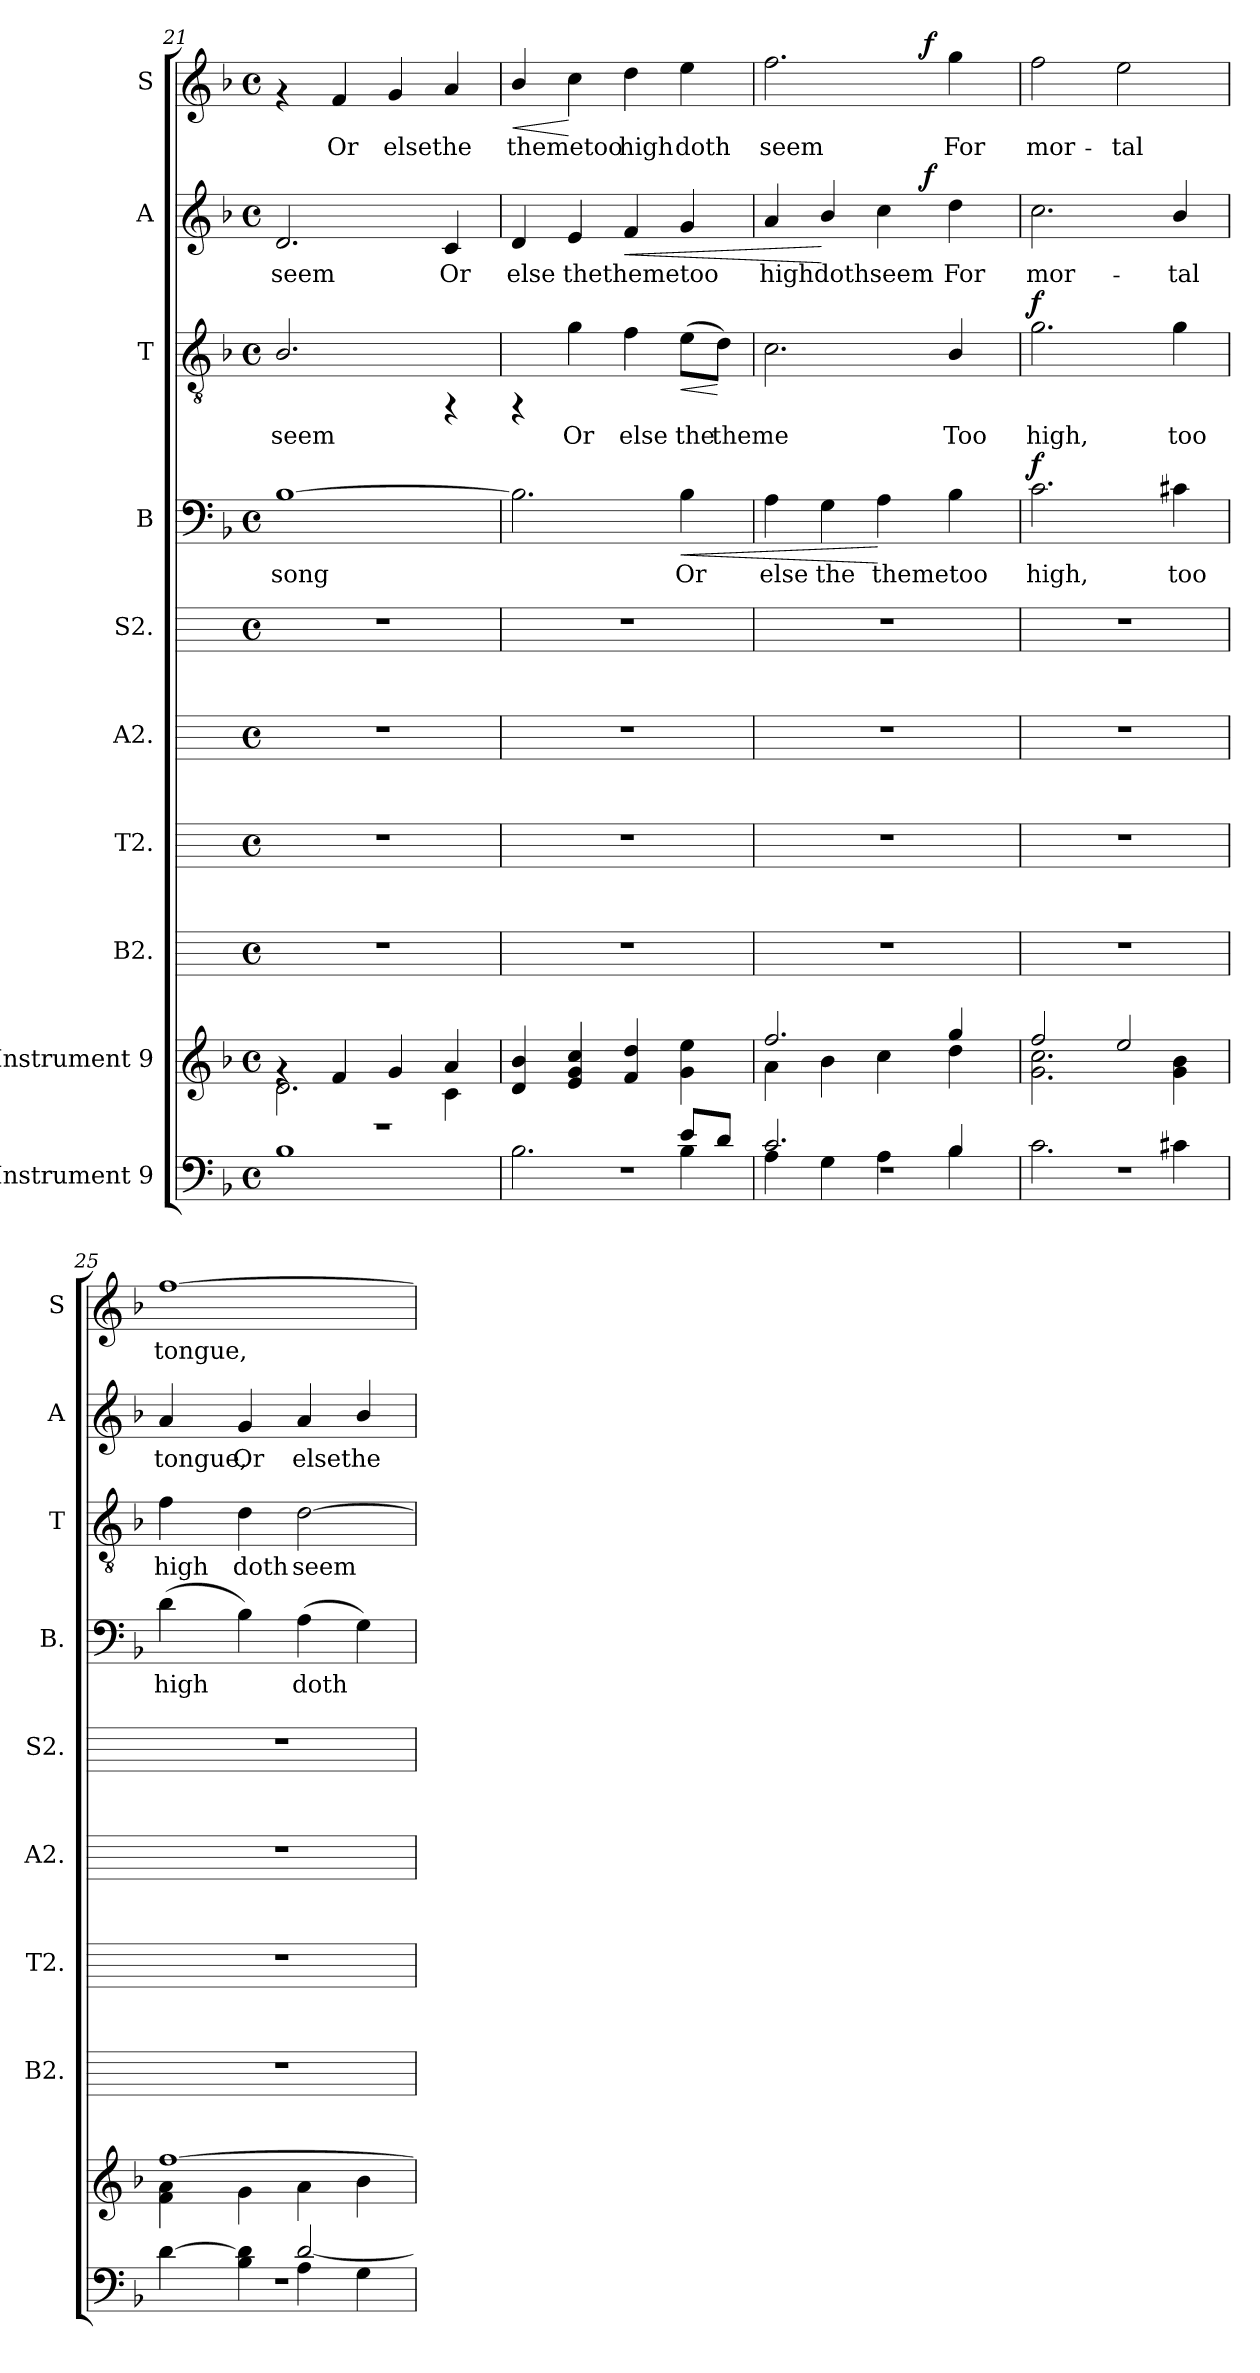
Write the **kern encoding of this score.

**kern	**kern	**kern	**kern	**kern	**kern	**kern	**text	**dynam	**kern	**text	**dynam	**kern	**text	**dynam	**kern	**text	**dynam
*part10	*part9	*part8	*part7	*part6	*part5	*part4	*part4	*part4	*part3	*part3	*part3	*part2	*part2	*part2	*part1	*part1	*part1
*staff10	*staff9	*staff8	*staff7	*staff6	*staff5	*staff4	*staff4	*staff4	*staff3	*staff3	*staff3	*staff2	*staff2	*staff2	*staff1	*staff1	*staff1
*I"Instrument 9	*I"Instrument 9	*I"B2.	*I"T2.	*I"A2.	*I"S2.	*I"B	*	*	*I"T	*	*	*I"A	*	*	*I"S	*	*
*	*	*I'B2.	*I'T2.	*I'A2.	*I'S2.	*I'B.	*	*	*I'T	*	*	*I'A	*	*	*I'S	*	*
*clefF4	*clefG2	*	*	*	*	*clefF4	*	*	*clefGv2	*	*	*clefG2	*	*	*clefG2	*	*
*k[b-]	*k[b-]	*k[]	*k[]	*k[]	*k[]	*k[b-]	*	*	*k[b-]	*	*	*k[b-]	*	*	*k[b-]	*	*
*F:	*F:	*C:	*C:	*C:	*C:	*F:	*	*	*F:	*	*	*F:	*	*	*F:	*	*
*M4/4	*M4/4	*M4/4	*M4/4	*M4/4	*M4/4	*M4/4	*	*	*M4/4	*	*	*M4/4	*	*	*M4/4	*	*
*met(c)	*met(c)	*met(c)	*met(c)	*met(c)	*met(c)	*met(c)	*	*	*met(c)	*	*	*met(c)	*	*	*met(c)	*	*
=21	=21	=21	=21	=21	=21	=21	=21	=21	=21	=21	=21	=21	=21	=21	=21	=21	=21
*^	*^	*	*	*	*	*	*	*	*	*	*	*	*	*	*	*	*
!	!	!	!	!	!	!	!	!	!LO:LY:b:cj	!	!	!LO:LY:b:cj	!	!	!LO:LY:b:cj	!	!	!	!
1r	1B-	4rf	2.d\	1r	1r	1r	1r	[>1B-	song	.	2.B-/	seem	.	2.d/	seem	.	4rf	.	.
!	!	!	!	!	!	!	!	!	!	!	!	!	!	!	!	!	!	!LO:LY:b:cj	!
.	.	4f/	.	.	.	.	.	.	.	.	.	.	.	.	.	.	4f/	Or	.
!	!	!	!	!	!	!	!	!	!	!	!	!	!	!	!	!	!	!LO:LY:b:cj	!
.	.	4g/	.	.	.	.	.	.	.	.	.	.	.	.	.	.	4g/	elsethe	.
!	!	!	!	!	!	!	!	!	!	!	!	!	!	!	!LO:LY:b:cj	!	!	!LO:LY:b:cj	!
.	.	4a/	4c\	.	.	.	.	.	.	.	4rFF	.	.	4c/	Or	.	4a/	.	.
=22	=22	=22	=22	=22	=22	=22	=22	=22	=22	=22	=22	=22	=22	=22	=22	=22	=22	=22	=22
*	*^	*	*	*	*	*	*	*	*	*	*	*	*	*	*	*	*	*	*
!	!	!	!	!	!	!	!	!	!	!LO:LY:b:cj	!	!	!	!	!	!LO:LY:b:cj	!	!	!LO:LY:b:cj	!LO:HP:b
*	*	*	*v	*v	*	*	*	*	*	*	*	*	*	*	*	*	*	*	*	*
1r	2.ryy	2.B-\	4d/ 4b-/	1r	1r	1r	1r	2.B-\]	.	.	4rFF	.	.	4d/	else	.	4b-/	themetoo	<
!	!	!	!	!	!	!	!	!	!	!	!	!LO:LY:b:cj	!	!	!LO:LY:b:cj	!	!	!LO:LY:b:cj	!
.	.	.	4g/ 4e/ 4cc/	.	.	.	.	.	.	.	4g\	Or	.	4e/	thethemetoo	.	4cc\	.	[
!	!	!	!	!	!	!	!	!	!	!	!	!LO:LY:b:cj	!	!	!LO:LY:b:cj	!LO:HP:b	!	!LO:LY:b:cj	!
.	.	.	4f/ 4dd/	.	.	.	.	.	.	.	4f\	else	.	4f/	.	<	4dd\	high	.
!	!	!	!	!	!	!	!	!	!LO:LY:b:cj	!LO:HP:b	!	!LO:LY:b:cj	!LO:HP:b	!	!LO:LY:b:cj	!	!	!LO:LY:b:cj	!
.	8e/L	4B-\	4ee\ 4g\	.	.	.	.	4B-\	Or	<	(>8e\L	the	<	4g/	.	.	4ee\	doth	.
!	!	!	!	!	!	!	!	!	!	!	!	!LO:LY:b:cj	!	!	!	!	!	!	!
.	8d/J	.	.	.	.	.	.	.	.	.	8d\J)	theme	[	.	.	.	.	.	.
=23	=23	=23	=23	=23	=23	=23	=23	=23	=23	=23	=23	=23	=23	=23	=23	=23	=23	=23	=23
*	*	*	*^	*	*	*	*	*	*	*	*	*	*	*	*	*	*	*	*
!	!	!	!	!	!	!	!	!	!	!LO:LY:b:cj	!	!	!LO:LY:b:cj	!	!	!LO:LY:b:cj	!	!	!LO:LY:b:cj	!
*	*	*	*	*	*	*	*	*	*	*	*	*	*	*	*^	*	*	*^	*	*
1r	2.c/	4A\	2.ff/	4a\	1r	1r	1r	1r	4A\	else	.	2.c\	.	.	4a/	2ryy	highdothseem	.	2.ff\	2ryy	seem	.
!	!	!	!	!	!	!	!	!	!	!LO:LY:b:cj	!	!	!	!	!	!	!LO:LY:b:cj	!	!	!	!	!
.	.	4G\	.	4b-\	.	.	.	.	4G\	the	.	.	.	.	4b-/	.	.	[	.	.	.	.
!	!	!	!	!	!	!	!	!	!	!LO:LY:b:cj	!	!	!	!	!	!	!LO:LY:b:cj	!	!	!	!	!
.	.	4A\	.	4cc\	.	.	.	.	4A\	themetoo	[	.	.	.	4cc\	8.ryy	.	.	.	8.ryy	.	.
!	!	!	!	!	!	!	!	!	!	!	!	!	!	!	!	!	!	!LO:DY:a	!	!	!	!LO:DY:a
.	.	.	.	.	.	.	.	.	.	.	.	.	.	.	.	4ryy	.	f	.	4ryy	.	f
!	!	!	!	!	!	!	!	!	!	!LO:LY:b:cj	!	!	!LO:LY:b:cj	!	!	!	!LO:LY:b:cj	!	!	!	!LO:LY:b:cj	!
.	4B-/	4B-\	4gg/	4dd\	.	.	.	.	4B-\	.	.	4B-/	Too	.	4dd\	.	For	.	4gg\	.	For	.
.	.	.	.	.	.	.	.	.	.	.	.	.	.	.	.	16ryy	.	.	.	16ryy	.	.
=24	=24	=24	=24	=24	=24	=24	=24	=24	=24	=24	=24	=24	=24	=24	=24	=24	=24	=24	=24	=24	=24	=24
!	!	!	!	!	!	!	!	!	!	!LO:LY:b:cj	!LO:DY:a	!	!LO:LY:b:cj	!LO:DY:a	!	!	!LO:LY:b:cj	!	!	!	!LO:LY:b:cj	!
*	*	*	*	*	*	*	*	*	*	*	*	*	*	*	*v	*v	*	*	*	*	*	*
*	*v	*v	*	*	*	*	*	*	*	*	*	*	*	*	*	*	*	*v	*v	*	*
1r	2.c\	2ff/	2.cc\ 2.g\	1r	1r	1r	1r	2.c\	high,	f	2.g\	high,	f	2.cc\	mor-	.	2ff\	mor-	.
!	!	!	!	!	!	!	!	!	!	!	!	!	!	!	!	!	!	!LO:LY:b:cj	!
.	.	2ee/	.	.	.	.	.	.	.	.	.	.	.	.	.	.	2ee\	-tal	.
!	!	!	!	!	!	!	!	!	!LO:LY:b:cj	!	!	!LO:LY:b:cj	!	!	!LO:LY:b:cj	!	!	!	!
.	4c#X\	.	4g\ 4b-\	.	.	.	.	4c#X\	too	.	4g\	too	.	4b-/	-tal	.	.	.	.
=25	=25	=25	=25	=25	=25	=25	=25	=25	=25	=25	=25	=25	=25	=25	=25	=25	=25	=25	=25
*	*^	*	*	*	*	*	*	*	*	*	*	*	*	*	*	*	*	*	*
!	!	!	!	!	!	!	!	!	!	!LO:LY:b:cj	!	!	!LO:LY:b:cj	!	!	!LO:LY:b:cj	!	!	!LO:LY:b:cj	!
1r	2ryy	[>4d\	[>1ff	4a\ 4f\	1r	1r	1r	1r	(>4d\	high	.	4f\	high	.	4a/	tongue,	.	[>1ff	tongue,	.
!	!	!	!	!	!	!	!	!	!	!LO:LY:b:cj	!	!	!LO:LY:b:cj	!	!	!LO:LY:b:cj	!	!	!	!
.	.	4B-\ 4d\]	.	4g\	.	.	.	.	4B-\)	.	.	4d\	doth	.	4g/	Or	.	.	.	.
!	!	!	!	!	!	!	!	!	!	!LO:LY:b:cj	!	!	!LO:LY:b:cj	!	!	!LO:LY:b:cj	!	!	!	!
.	[>2d/	4A\	.	4a\	.	.	.	.	(>4A\	doth	.	[>2d\	seem	.	4a/	elsethe	.	.	.	.
!	!	!	!	!	!	!	!	!	!	!LO:LY:b:cj	!	!	!	!	!	!LO:LY:b:cj	!	!	!	!
.	.	4G\	.	4b-\	.	.	.	.	4G\)	.	.	.	.	.	4b-/	.	.	.	.	.
*v	*v	*v	*	*	*	*	*	*	*	*	*	*	*	*	*	*	*	*	*	*
*	*v	*v	*	*	*	*	*	*	*	*	*	*	*	*	*	*	*	*
=	=	=	=	=	=	=	=	=	=	=	=	=	=	=	=	=	=
*-	*-	*-	*-	*-	*-	*-	*-	*-	*-	*-	*-	*-	*-	*-	*-	*-	*-
